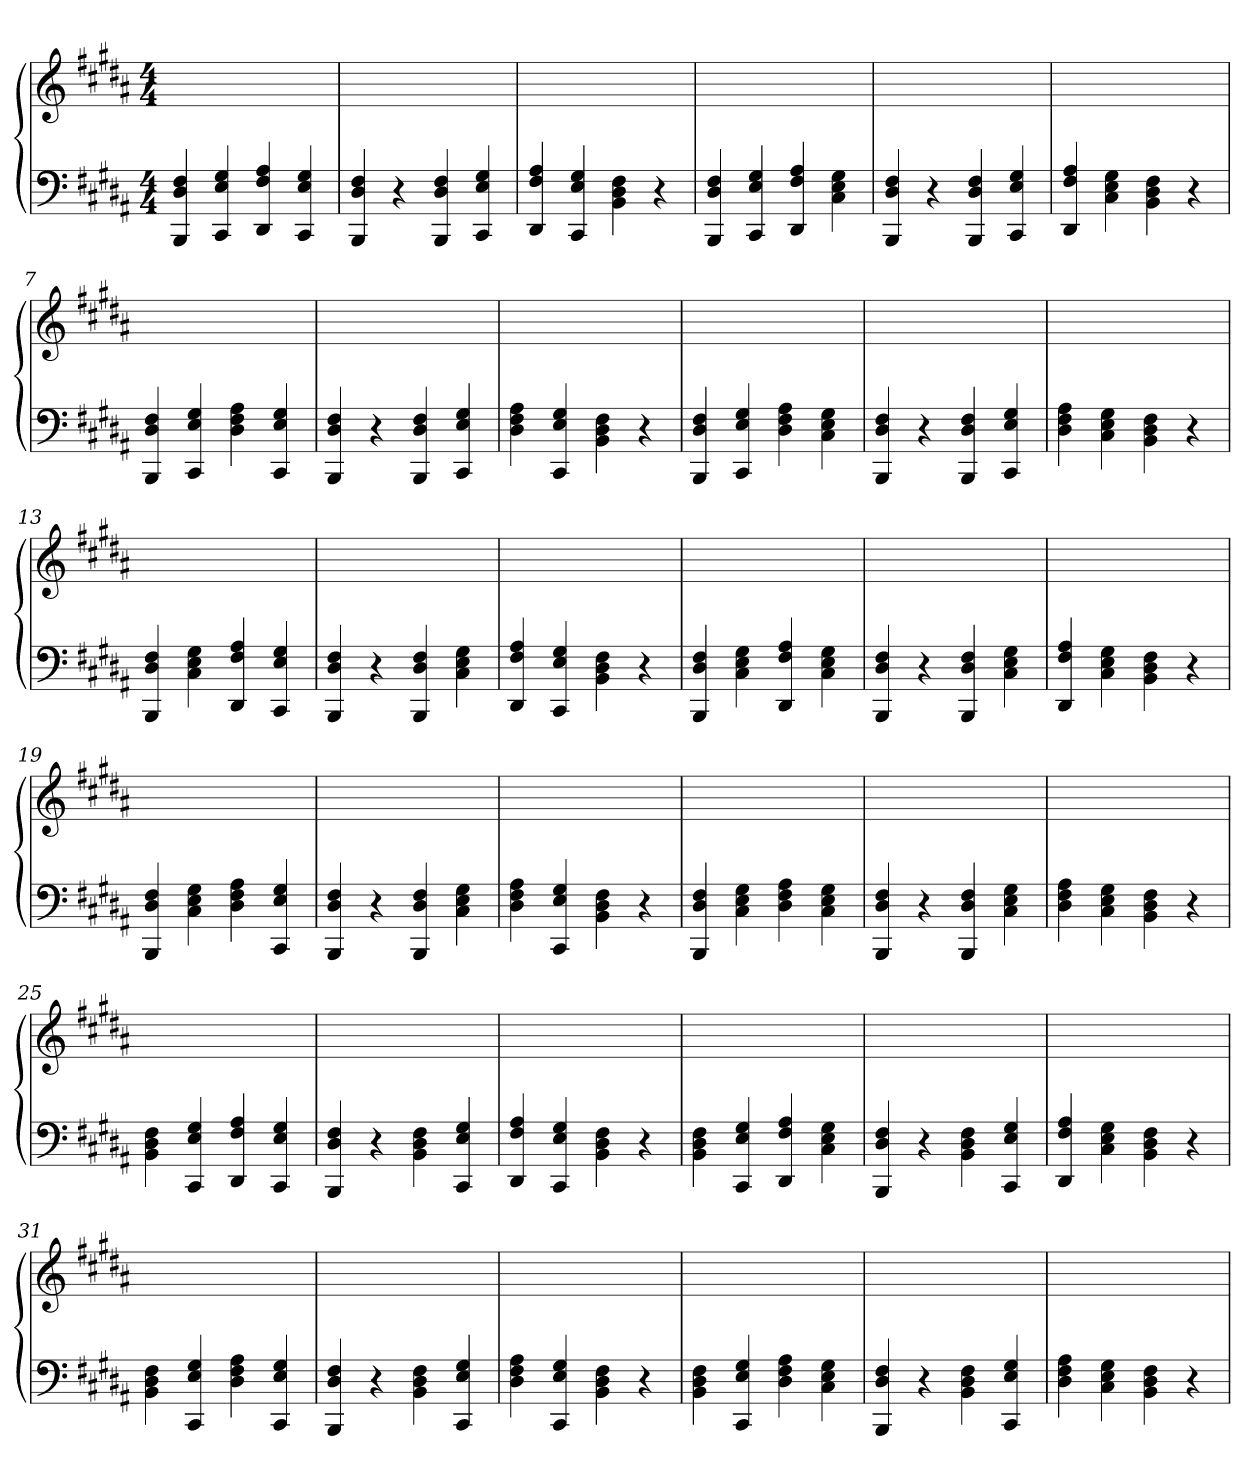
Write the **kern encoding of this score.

**kern	**kern
*part2	*part1
*staff2	*staff1
*clefF4	*clefG2
*k[f#c#g#d#a#]	*k[f#c#g#d#a#]
*B:	*B:
*M4/4	*M4/4
*MM60	*MM60
=1	=1
4BBB 4D# 4F#	1ryy
4CC# 4E 4G#	.
4DD# 4F# 4A#	.
4CC# 4E 4G#	.
=2	=2
4BBB 4D# 4F#	1ryy
4r	.
4BBB 4D# 4F#	.
4CC# 4E 4G#	.
=3	=3
4DD# 4F# 4A#	1ryy
4CC# 4E 4G#	.
4BB 4D# 4F#	.
4r	.
=4	=4
4BBB 4D# 4F#	1ryy
4CC# 4E 4G#	.
4DD# 4F# 4A#	.
4C# 4E 4G#	.
=5	=5
4BBB 4D# 4F#	1ryy
4r	.
4BBB 4D# 4F#	.
4CC# 4E 4G#	.
=6	=6
4DD# 4F# 4A#	1ryy
4C# 4E 4G#	.
4BB 4D# 4F#	.
4r	.
=7	=7
4BBB 4D# 4F#	1ryy
4CC# 4E 4G#	.
4D# 4F# 4A#	.
4CC# 4E 4G#	.
=8	=8
4BBB 4D# 4F#	1ryy
4r	.
4BBB 4D# 4F#	.
4CC# 4E 4G#	.
=9	=9
4D# 4F# 4A#	1ryy
4CC# 4E 4G#	.
4BB 4D# 4F#	.
4r	.
=10	=10
4BBB 4D# 4F#	1ryy
4CC# 4E 4G#	.
4D# 4F# 4A#	.
4C# 4E 4G#	.
=11	=11
4BBB 4D# 4F#	1ryy
4r	.
4BBB 4D# 4F#	.
4CC# 4E 4G#	.
=12	=12
4D# 4F# 4A#	1ryy
4C# 4E 4G#	.
4BB 4D# 4F#	.
4r	.
=13	=13
4BBB 4D# 4F#	1ryy
4C# 4E 4G#	.
4DD# 4F# 4A#	.
4CC# 4E 4G#	.
=14	=14
4BBB 4D# 4F#	1ryy
4r	.
4BBB 4D# 4F#	.
4C# 4E 4G#	.
=15	=15
4DD# 4F# 4A#	1ryy
4CC# 4E 4G#	.
4BB 4D# 4F#	.
4r	.
=16	=16
4BBB 4D# 4F#	1ryy
4C# 4E 4G#	.
4DD# 4F# 4A#	.
4C# 4E 4G#	.
=17	=17
4BBB 4D# 4F#	1ryy
4r	.
4BBB 4D# 4F#	.
4C# 4E 4G#	.
=18	=18
4DD# 4F# 4A#	1ryy
4C# 4E 4G#	.
4BB 4D# 4F#	.
4r	.
=19	=19
4BBB 4D# 4F#	1ryy
4C# 4E 4G#	.
4D# 4F# 4A#	.
4CC# 4E 4G#	.
=20	=20
4BBB 4D# 4F#	1ryy
4r	.
4BBB 4D# 4F#	.
4C# 4E 4G#	.
=21	=21
4D# 4F# 4A#	1ryy
4CC# 4E 4G#	.
4BB 4D# 4F#	.
4r	.
=22	=22
4BBB 4D# 4F#	1ryy
4C# 4E 4G#	.
4D# 4F# 4A#	.
4C# 4E 4G#	.
=23	=23
4BBB 4D# 4F#	1ryy
4r	.
4BBB 4D# 4F#	.
4C# 4E 4G#	.
=24	=24
4D# 4F# 4A#	1ryy
4C# 4E 4G#	.
4BB 4D# 4F#	.
4r	.
=25	=25
4BB 4D# 4F#	1ryy
4CC# 4E 4G#	.
4DD# 4F# 4A#	.
4CC# 4E 4G#	.
=26	=26
4BBB 4D# 4F#	1ryy
4r	.
4BB 4D# 4F#	.
4CC# 4E 4G#	.
=27	=27
4DD# 4F# 4A#	1ryy
4CC# 4E 4G#	.
4BB 4D# 4F#	.
4r	.
=28	=28
4BB 4D# 4F#	1ryy
4CC# 4E 4G#	.
4DD# 4F# 4A#	.
4C# 4E 4G#	.
=29	=29
4BBB 4D# 4F#	1ryy
4r	.
4BB 4D# 4F#	.
4CC# 4E 4G#	.
=30	=30
4DD# 4F# 4A#	1ryy
4C# 4E 4G#	.
4BB 4D# 4F#	.
4r	.
=31	=31
4BB 4D# 4F#	1ryy
4CC# 4E 4G#	.
4D# 4F# 4A#	.
4CC# 4E 4G#	.
=32	=32
4BBB 4D# 4F#	1ryy
4r	.
4BB 4D# 4F#	.
4CC# 4E 4G#	.
=33	=33
4D# 4F# 4A#	1ryy
4CC# 4E 4G#	.
4BB 4D# 4F#	.
4r	.
=34	=34
4BB 4D# 4F#	1ryy
4CC# 4E 4G#	.
4D# 4F# 4A#	.
4C# 4E 4G#	.
=35	=35
4BBB 4D# 4F#	1ryy
4r	.
4BB 4D# 4F#	.
4CC# 4E 4G#	.
=36	=36
4D# 4F# 4A#	1ryy
4C# 4E 4G#	.
4BB 4D# 4F#	.
4r	.
=	=
*-	*-
